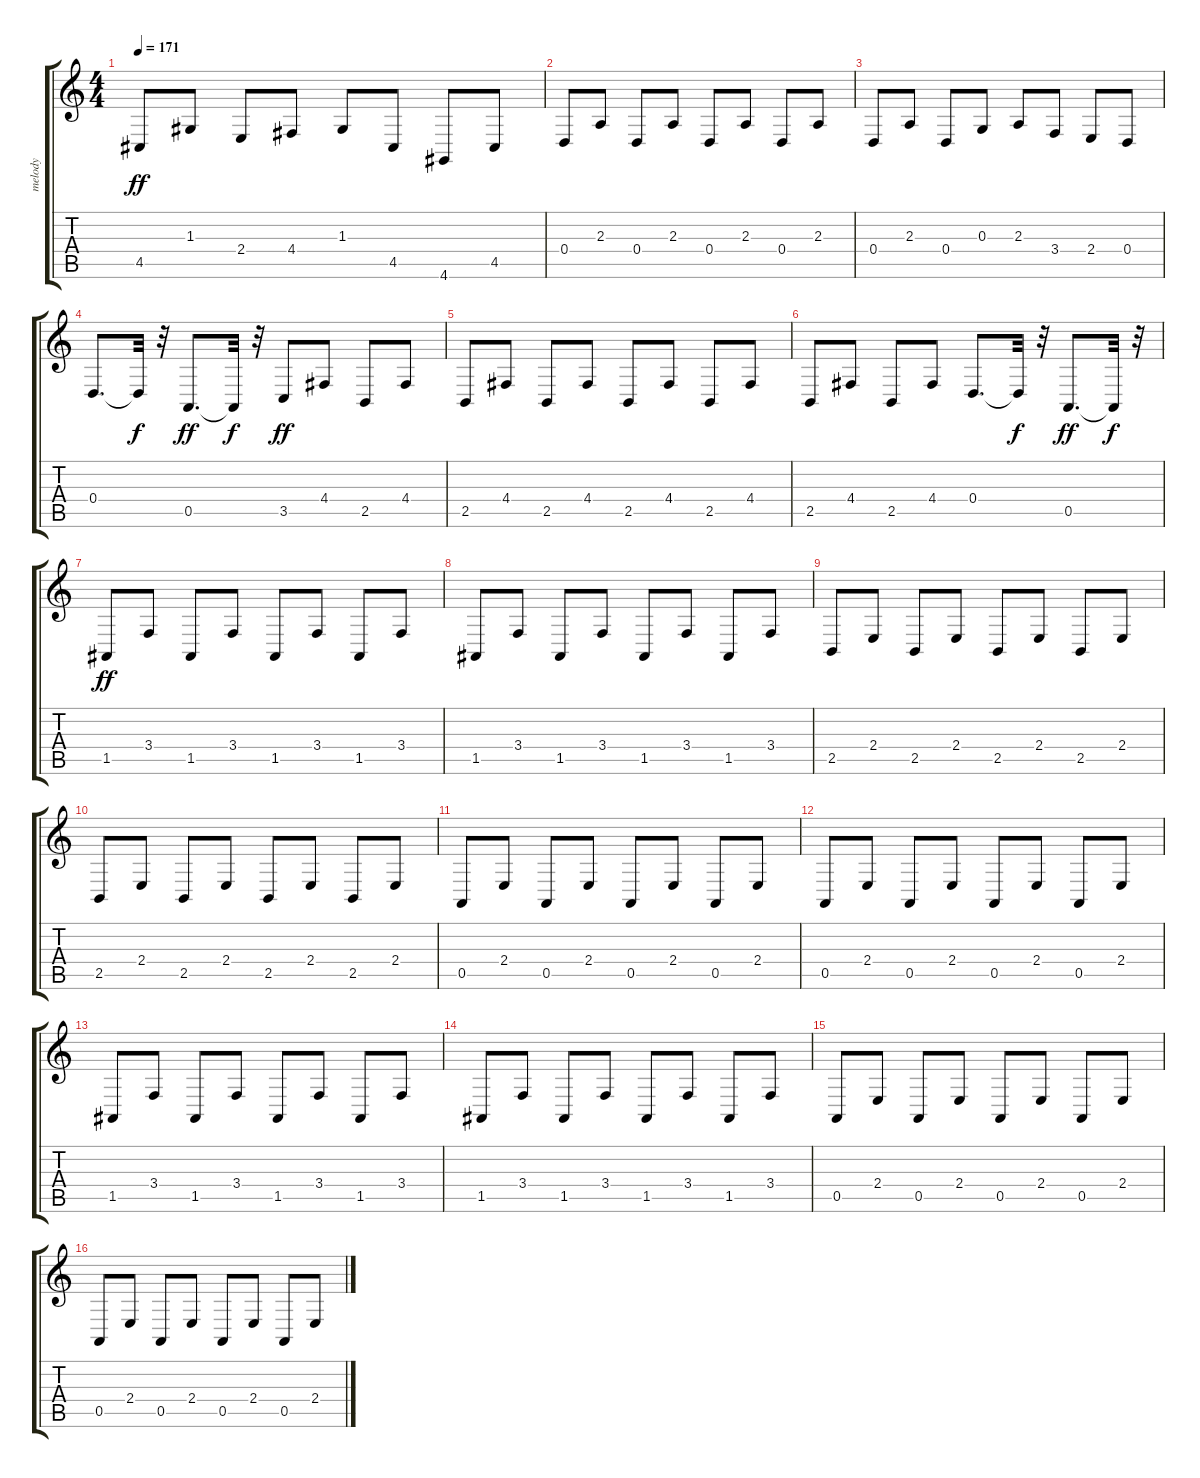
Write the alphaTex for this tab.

\track ("melody" "melody") {instrument lead1square}
\staff {score tabs}
\tuning (E4 B3 G3 D3 A2 E2) {hide}
\ts (4 4)
\tempo 171
\clef g2
\ks c
4.5.8{dy ff} 1.3.8 2.4.8 4.4.8 1.3.8 4.5.8 4.6.8 4.5.8 |
0.4.8 2.3.8 0.4.8 2.3.8 0.4.8 2.3.8 0.4.8 2.3.8 |
0.4.8 2.3.8 0.4.8 0.3.8 2.3.8 3.4.8 2.4.8 0.4.8 |
0.4.8{d} 0.4{t}.32{dy f} r.32 0.5.8{d dy ff} 0.5{t}.32{dy f} r.32 3.5.8{dy ff} 4.4.8 2.5.8 4.4.8 |
2.5.8 4.4.8 2.5.8 4.4.8 2.5.8 4.4.8 2.5.8 4.4.8 |
2.5.8 4.4.8 2.5.8 4.4.8 0.4.8{d} 0.4{t}.32{dy f} r.32 0.5.8{d dy ff} 0.5{t}.32{dy f} r.32 |
1.5.8{dy ff} 3.4.8 1.5.8 3.4.8 1.5.8 3.4.8 1.5.8 3.4.8 |
1.5.8 3.4.8 1.5.8 3.4.8 1.5.8 3.4.8 1.5.8 3.4.8 |
2.5.8 2.4.8 2.5.8 2.4.8 2.5.8 2.4.8 2.5.8 2.4.8 |
2.5.8 2.4.8 2.5.8 2.4.8 2.5.8 2.4.8 2.5.8 2.4.8 |
0.5.8 2.4.8 0.5.8 2.4.8 0.5.8 2.4.8 0.5.8 2.4.8 |
0.5.8 2.4.8 0.5.8 2.4.8 0.5.8 2.4.8 0.5.8 2.4.8 |
1.5.8 3.4.8 1.5.8 3.4.8 1.5.8 3.4.8 1.5.8 3.4.8 |
1.5.8 3.4.8 1.5.8 3.4.8 1.5.8 3.4.8 1.5.8 3.4.8 |
0.5.8 2.4.8 0.5.8 2.4.8 0.5.8 2.4.8 0.5.8 2.4.8 |
0.5.8 2.4.8 0.5.8 2.4.8 0.5.8 2.4.8 0.5.8 2.4.8
